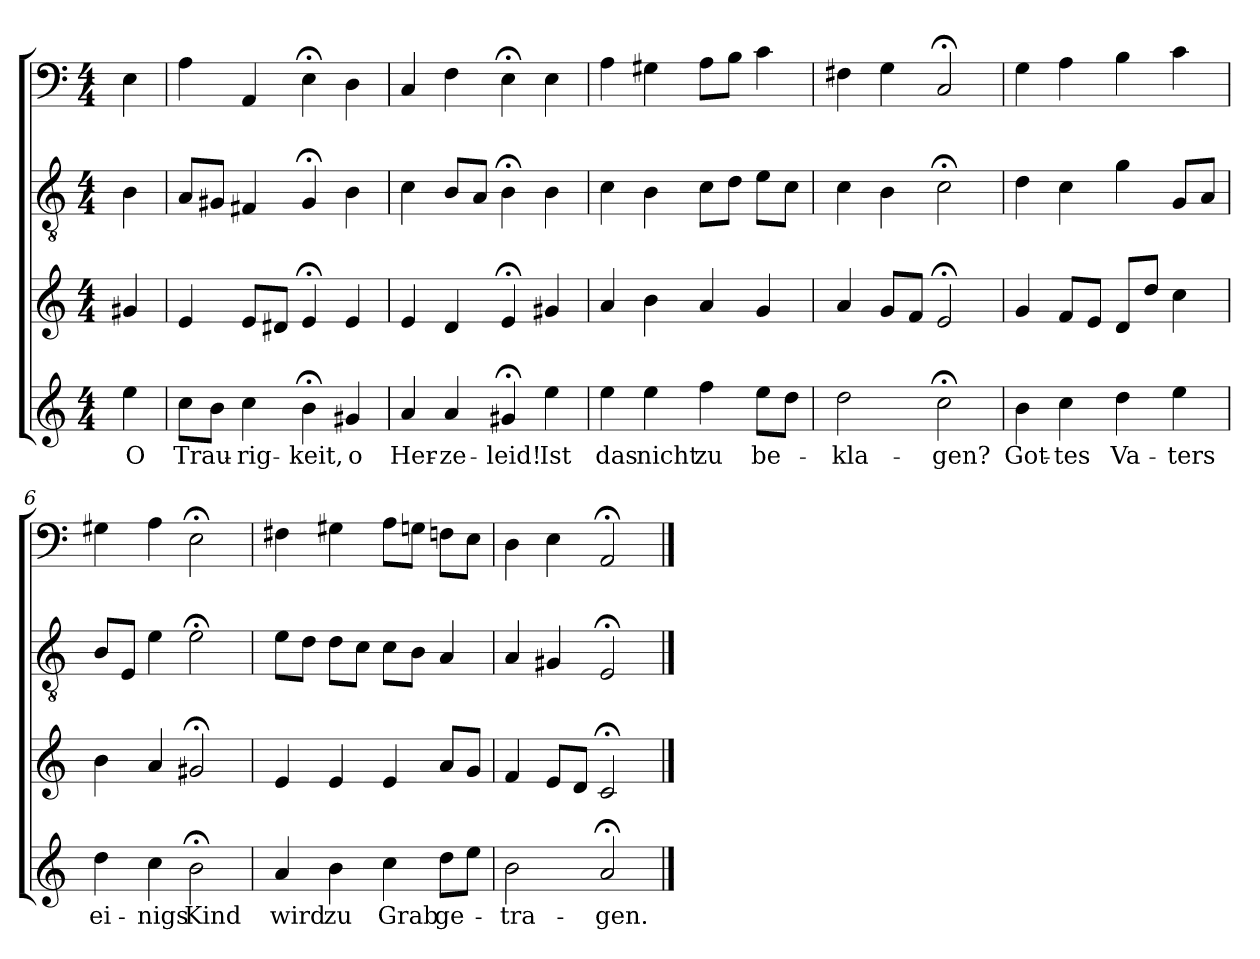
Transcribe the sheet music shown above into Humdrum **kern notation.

**kern	**text	**kern	**kern	**kern
*part4	*part4	*part3	*part2	*part1
*staff4	*staff4	*staff3	*staff2	*staff1
*clefG2	*	*clefG2	*clefGv2	*clefF4
*k[]	*	*k[]	*k[]	*k[]
*a:	*	*a:	*a:	*a:
*M4/4	*	*M4/4	*M4/4	*M4/4
=	=	=	=	=
4ee	O	4g#X	4B	4E
=1	=1	=1	=1	=1
8ccL	Trau-	4e	8AL	4A
8bJ	.	.	8G#XJ	.
4cc	-rig-	8eL	4F#X	4AA
.	.	8d#XJ	.	.
4b;<	-keit,	4e;<	4G#;<	4E;<
4g#X	o	4e	4B	4D
=2	=2	=2	=2	=2
4a	Her-	4e	4c	4C
4a	-ze-	4d	8BL	4F
.	.	.	8AJ	.
4g#X;<	-leid!	4e;<	4B;<	4E;<
4ee	Ist	4g#X	4B	4E
=3	=3	=3	=3	=3
4ee	das	4a	4c	4A
4ee	nicht	4b	4B	4G#X
4ff	zu	4a	8cL	8AL
.	.	.	8dJ	8BJ
8eeL	be-	4g	8eL	4c
8ddJ	.	.	8cJ	.
=4	=4	=4	=4	=4
2dd	-kla-	4a	4c	4F#X
.	.	8gL	4B	4G
.	.	8fJ	.	.
2cc;<	-gen?	2e;<	2c;<	2C;<
=5	=5	=5	=5	=5
4b	Got-	4g	4d	4G
4cc	-tes	8fL	4c	4A
.	.	8eJ	.	.
4dd	Va-	8dL	4g	4B
.	.	8ddJ	.	.
4ee	-ters	4cc	8GL	4c
.	.	.	8AJ	.
=6	=6	=6	=6	=6
4dd	ei-	4b	8BL	4G#X
.	.	.	8EJ	.
4cc	-nigs	4a	4e	4A
2b;<	Kind	2g#X;<	2e;<	2E;<
=7	=7	=7	=7	=7
4a	wird	4e	8eL	4F#X
.	.	.	8dJ	.
4b	zu	4e	8dL	4G#X
.	.	.	8cJ	.
4cc	Grab	4e	8cL	8AL
.	.	.	8BJ	8GnJ
8ddL	ge-	8aL	4A	8FnL
8eeJ	.	8gJ	.	8EJ
=8	=8	=8	=8	=8
2b	-tra-	4f	4A	4D
.	.	8eL	4G#X	4E
.	.	8dJ	.	.
2a;<	-gen.	2c;<	2E;<	2AA;<
==	==	==	==	==
*-	*-	*-	*-	*-
